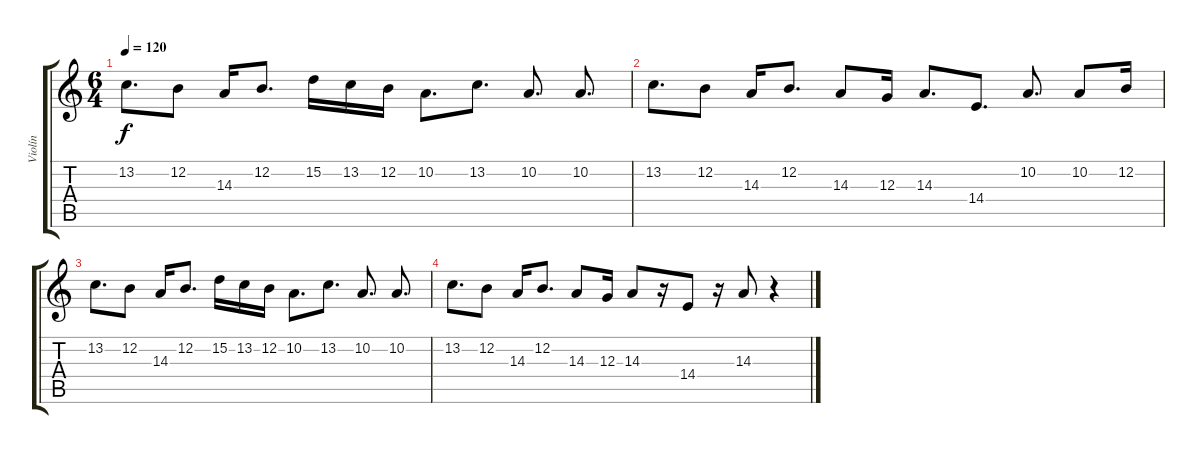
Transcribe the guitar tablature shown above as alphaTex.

\track ("Violín" "Violín") {instrument violin}
\staff {score tabs}
\tuning (E4 B3 G3 D3 A2 E2) {hide}
\ts (6 4)
\tempo 120
\clef g2
\ks c
13.2.8{d dy f} 12.2.8 14.3.16 12.2.8{d} 15.2.16 13.2.16 12.2.16 10.2.8{d} 13.2.8{d} 10.2.8{d} 10.2.8{d} |
13.2.8{d} 12.2.8 14.3.16 12.2.8{d} 14.3.8 12.3.16 14.3.8{d} 14.4.8{d} 10.2.8{d} 10.2.8 12.2.16 |
13.2.8{d} 12.2.8 14.3.16 12.2.8{d} 15.2.16 13.2.16 12.2.16 10.2.8{d} 13.2.8{d} 10.2.8{d} 10.2.8{d} |
13.2.8{d} 12.2.8 14.3.16 12.2.8{d} 14.3.8 12.3.16 14.3.8 r.16 14.4.8 r.16 14.3.8 r.4
